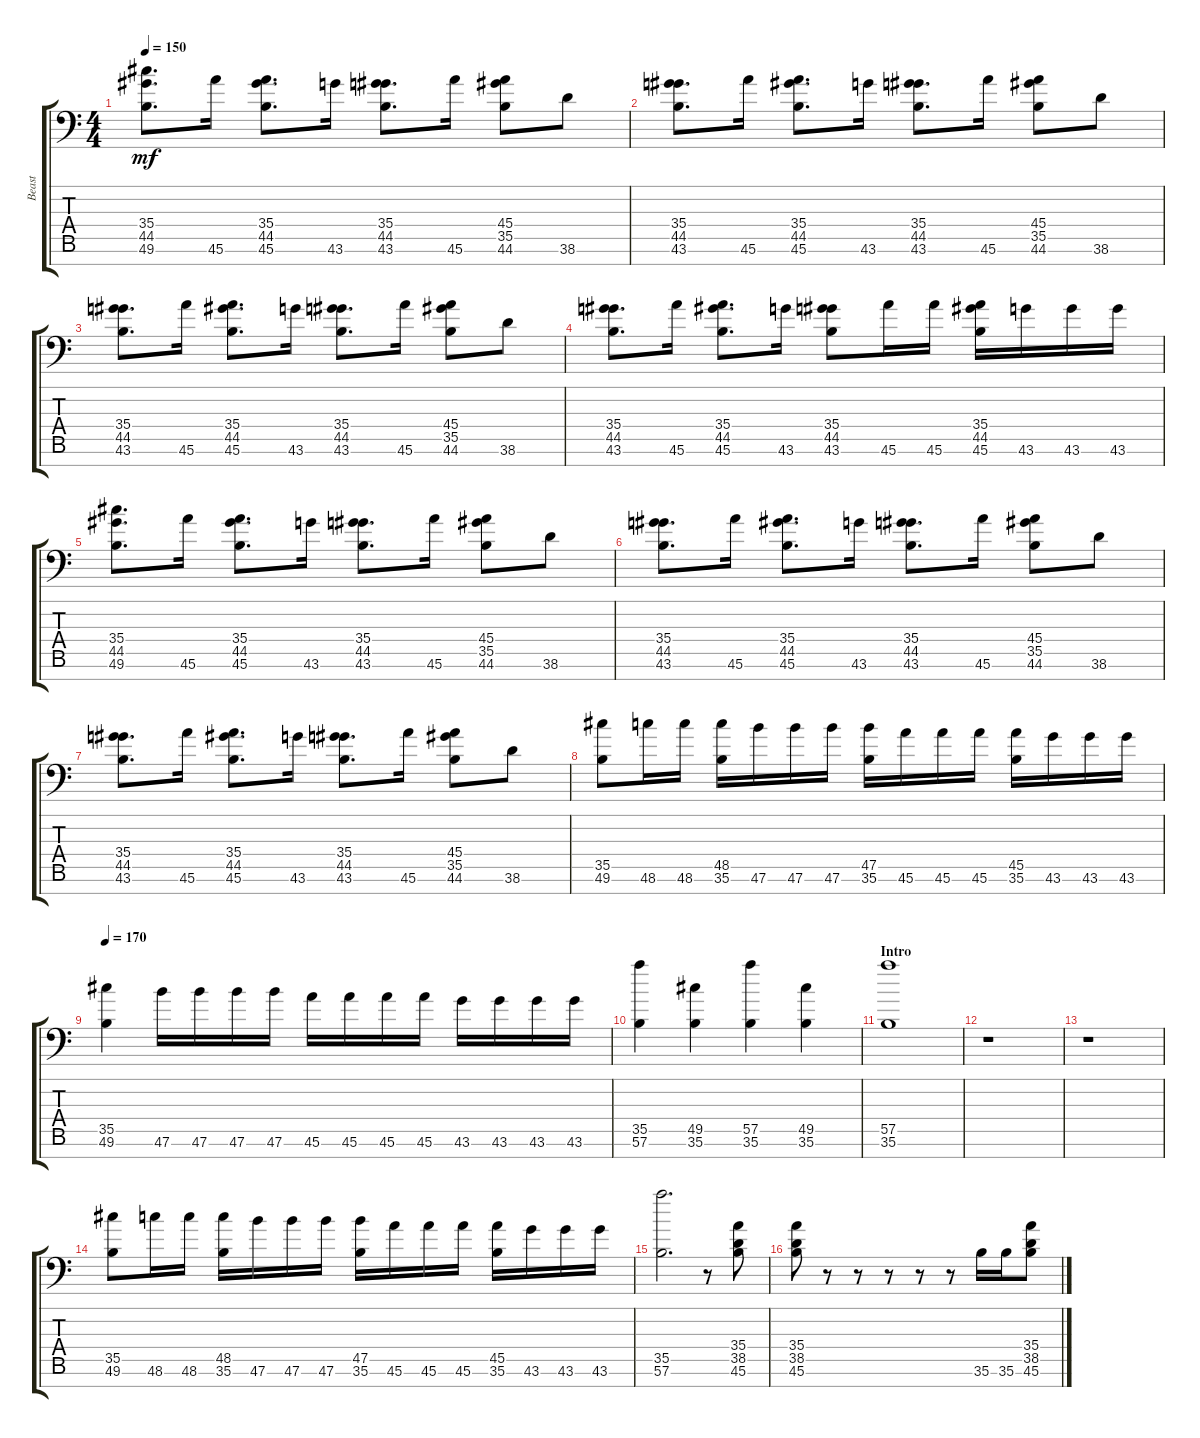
\track ("Beast" "Beast") {instrument acousticgrandpiano}
\staff {score tabs}
\tuning (C-1 C-1 C-1 C-1 C-1 C-1 C-1) {hide}
\ts (4 4)
\tempo 150
\clef f4
\ks c
(35.4 44.5 49.6).8{d dy mf} 45.6.16 (35.4 44.5 45.6).8{d} 43.6.16 (35.4 44.5 43.6).8{d} 45.6.16 (45.4 35.5 44.6).8 38.6.8 |
(35.4 44.5 43.6).8{d} 45.6.16 (35.4 44.5 45.6).8{d} 43.6.16 (35.4 44.5 43.6).8{d} 45.6.16 (45.4 35.5 44.6).8 38.6.8 |
(35.4 44.5 43.6).8{d} 45.6.16 (35.4 44.5 45.6).8{d} 43.6.16 (35.4 44.5 43.6).8{d} 45.6.16 (45.4 35.5 44.6).8 38.6.8 |
(35.4 44.5 43.6).8{d} 45.6.16 (35.4 44.5 45.6).8{d} 43.6.16 (35.4 44.5 43.6).8 45.6.16 45.6.16 (35.4 44.5 45.6).16 43.6.16 43.6.16 43.6.16 |
(35.4 44.5 49.6).8{d} 45.6.16 (35.4 44.5 45.6).8{d} 43.6.16 (35.4 44.5 43.6).8{d} 45.6.16 (45.4 35.5 44.6).8 38.6.8 |
(35.4 44.5 43.6).8{d} 45.6.16 (35.4 44.5 45.6).8{d} 43.6.16 (35.4 44.5 43.6).8{d} 45.6.16 (45.4 35.5 44.6).8 38.6.8 |
(35.4 44.5 43.6).8{d} 45.6.16 (35.4 44.5 45.6).8{d} 43.6.16 (35.4 44.5 43.6).8{d} 45.6.16 (45.4 35.5 44.6).8 38.6.8 |
(35.5 49.6).8 48.6.16 48.6.16 (48.5 35.6).16 47.6.16 47.6.16 47.6.16 (47.5 35.6).16 45.6.16 45.6.16 45.6.16 (45.5 35.6).16 43.6.16 43.6.16 43.6.16 |
\tempo 170
(35.5 49.6).4 47.6.16 47.6.16 47.6.16 47.6.16 45.6.16 45.6.16 45.6.16 45.6.16 43.6.16 43.6.16 43.6.16 43.6.16 |
(35.5 57.6).4 (49.5 35.6).4 (57.5 35.6).4 (49.5 35.6).4 |
\section ("" "Intro")
(57.5 35.6).1 |
r.1 |
r.1 |
(35.5 49.6).8 48.6.16 48.6.16 (48.5 35.6).16 47.6.16 47.6.16 47.6.16 (47.5 35.6).16 45.6.16 45.6.16 45.6.16 (45.5 35.6).16 43.6.16 43.6.16 43.6.16 |
(35.5 57.6).2{d} r.8 (35.4 38.5 45.6).8 |
(35.4 38.5 45.6).8 r.8 r.8 r.8 r.8 r.8 35.6.16 35.6.16 (35.4 38.5 45.6).8
